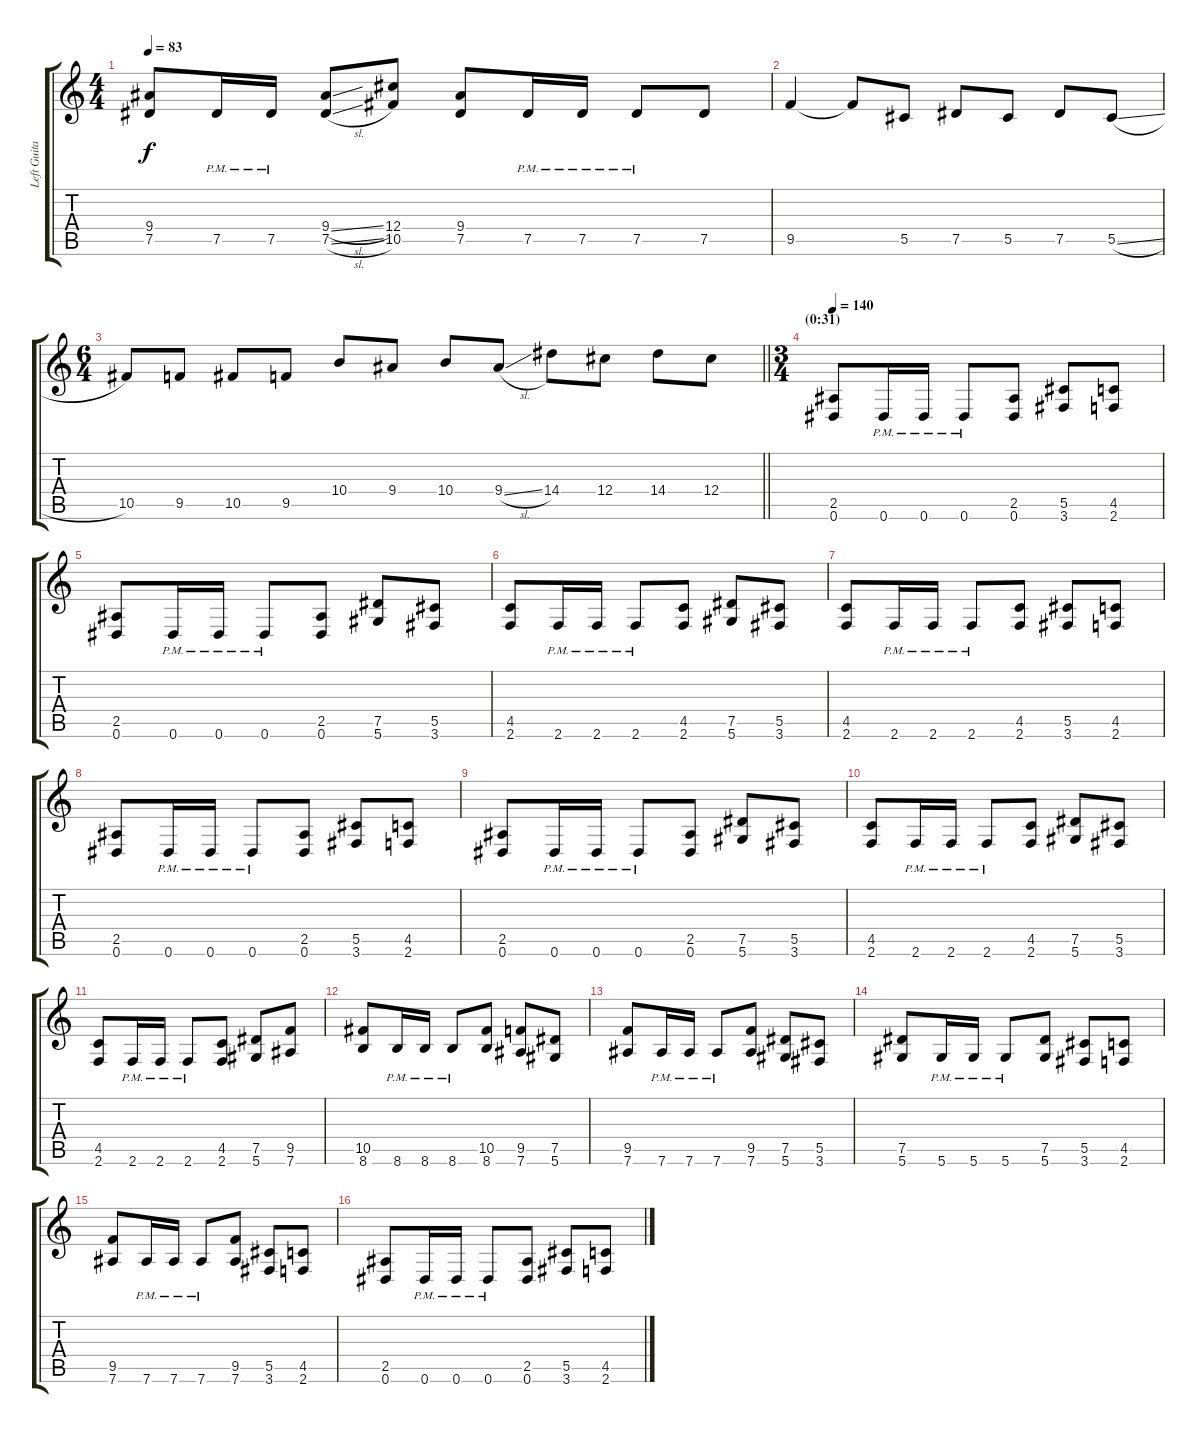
\track ("Left Guitar" "Left Guita") {instrument overdrivenguitar}
\staff {score tabs}
\tuning (Eb4 Bb3 Gb3 Db3 Ab2 Eb2) {hide}
\ts (4 4)
\tempo 83
\clef g2
\ks c
(9.4 7.5).8{dy f} 7.5{pm}.16 7.5{pm}.16 (9.4{sl} 7.5{sl}).8 (12.4 10.5).8 (9.4 7.5).8 7.5{pm}.16 7.5{pm}.16 7.5{pm}.8 7.5.8 |
9.5.4 9.5{t}.8 5.5.8 7.5.8 5.5.8 7.5.8 5.5{sl}.8 |
\ts (6 4)
\barLineRight lightlight
10.5.8 9.5.8 10.5.8 9.5.8 10.4.8 9.4.8 10.4.8 9.4{sl}.8 14.4.8 12.4.8 14.4.8 12.4.8 |
\ts (3 4)
\section ("" "(0:31)")
\tempo 140
(2.5 0.6).8 0.6{pm}.16 0.6{pm}.16 0.6{pm}.8 (2.5 0.6).8 (5.5 3.6).8 (4.5 2.6).8 |
(2.5 0.6).8 0.6{pm}.16 0.6{pm}.16 0.6{pm}.8 (2.5 0.6).8 (7.5 5.6).8 (5.5 3.6).8 |
(4.5 2.6).8 2.6{pm}.16 2.6{pm}.16 2.6{pm}.8 (4.5 2.6).8 (7.5 5.6).8 (5.5 3.6).8 |
(4.5 2.6).8 2.6{pm}.16 2.6{pm}.16 2.6{pm}.8 (4.5 2.6).8 (5.5 3.6).8 (4.5 2.6).8 |
(2.5 0.6).8 0.6{pm}.16 0.6{pm}.16 0.6{pm}.8 (2.5 0.6).8 (5.5 3.6).8 (4.5 2.6).8 |
(2.5 0.6).8 0.6{pm}.16 0.6{pm}.16 0.6{pm}.8 (2.5 0.6).8 (7.5 5.6).8 (5.5 3.6).8 |
(4.5 2.6).8 2.6{pm}.16 2.6{pm}.16 2.6{pm}.8 (4.5 2.6).8 (7.5 5.6).8 (5.5 3.6).8 |
(4.5 2.6).8 2.6{pm}.16 2.6{pm}.16 2.6{pm}.8 (4.5 2.6).8 (7.5 5.6).8 (9.5 7.6).8 |
(10.5 8.6).8 8.6{pm}.16 8.6{pm}.16 8.6{pm}.8 (10.5 8.6).8 (9.5 7.6).8 (7.5 5.6).8 |
(9.5 7.6).8 7.6{pm}.16 7.6{pm}.16 7.6{pm}.8 (9.5 7.6).8 (7.5 5.6).8 (5.5 3.6).8 |
(7.5 5.6).8 5.6{pm}.16 5.6{pm}.16 5.6{pm}.8 (7.5 5.6).8 (5.5 3.6).8 (4.5 2.6).8 |
(9.5 7.6).8 7.6{pm}.16 7.6{pm}.16 7.6{pm}.8 (9.5 7.6).8 (5.5 3.6).8 (4.5 2.6).8 |
(2.5 0.6).8 0.6{pm}.16 0.6{pm}.16 0.6{pm}.8 (2.5 0.6).8 (5.5 3.6).8 (4.5 2.6).8
